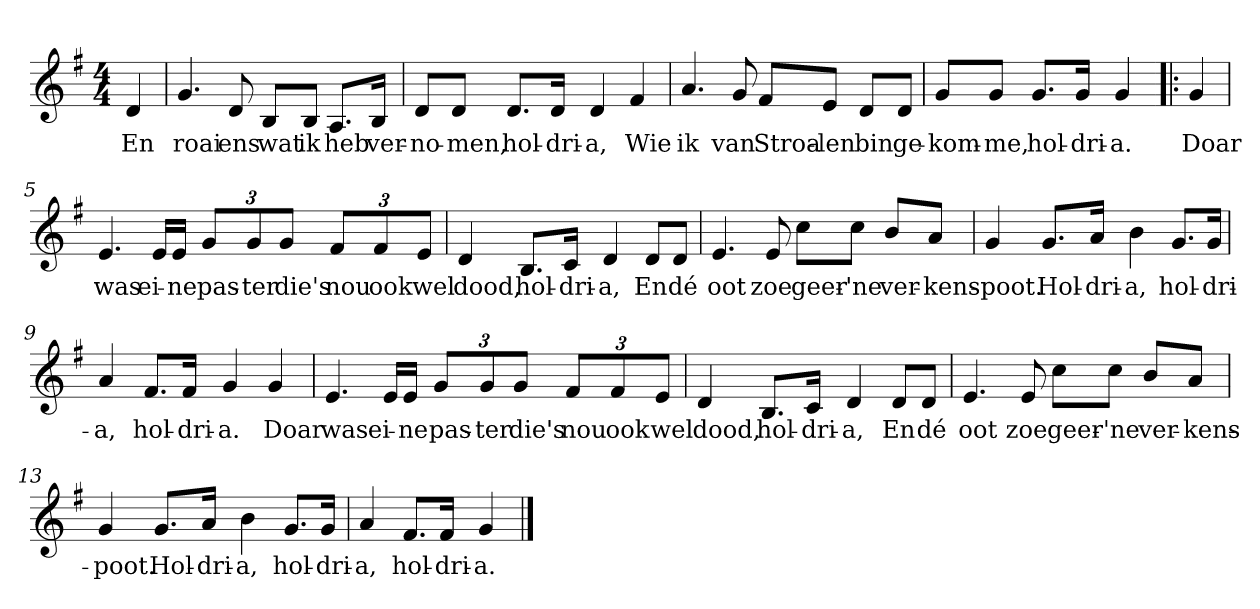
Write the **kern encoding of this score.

**kern	**text
*part1	*part1
*staff1	*staff1
*clefG2	*
*k[f#]	*
*G:	*
*M4/4	*
*MM120	*
=	=
4d	En
=1	=1
4.g	roai
8d	ens
8B/L	wat
8B/J	ik
8.A/L	heb
16B/Jk	ver-
=2	=2
8d/L	-no-
8d/J	-men,
8.d/L	hol-
16d/Jk	-dri-
4d	-a,
4f#	Wie
=3	=3
4.a	ik
8g	van
8f#/L	Stroa-
8e/J	-len
8d/L	bin
8d/J	ge-
=4	=4
8g/L	-kom-
8g/J	-me,
8.g/L	hol-
16g/Jk	-dri-
4g	-a.
=!|:	=!|:
4g	Doar
=5	=5
4.e	was
16e/LL	ei-
16e/JJ	-ne
12g/L	pas-
12g/	-ter
12g/J	die's
12f#/L	nou
12f#/	ook
12e/J	wel
=6	=6
4d	dood,
8.B/L	hol-
16c/Jk	-dri-
4d	-a,
8d/L	En
8d/J	dé
=7	=7
4.e	oot
8e	zoe
8cc\L	geer-
8cc\J	-'ne
8b/L	ver-
8a/J	-kens-
=8	=8
4g	-poot.
8.g/L	Hol-
16a/Jk	-dri-
4b	-a,
8.g/L	hol-
16g/Jk	-dri-
=9	=9
4a	-a,
8.f#/L	hol-
16f#/Jk	-dri-
4g	-a.
4g	Doar
=10	=10
4.e	was
16e/LL	ei-
16e/JJ	-ne
12g/L	pas-
12g/	-ter
12g/J	die's
12f#/L	nou
12f#/	ook
12e/J	wel
=11	=11
4d	dood,
8.B/L	hol-
16c/Jk	-dri-
4d	-a,
8d/L	En
8d/J	dé
=12	=12
4.e	oot
8e	zoe
8cc\L	geer-
8cc\J	-'ne
8b/L	ver-
8a/J	-kens-
=13	=13
4g	-poot.
8.g/L	Hol-
16a/Jk	-dri-
4b	-a,
8.g/L	hol-
16g/Jk	-dri-
=14	=14
4a	-a,
8.f#/L	hol-
16f#/Jk	-dri-
4g	-a.
==	==
*-	*-
